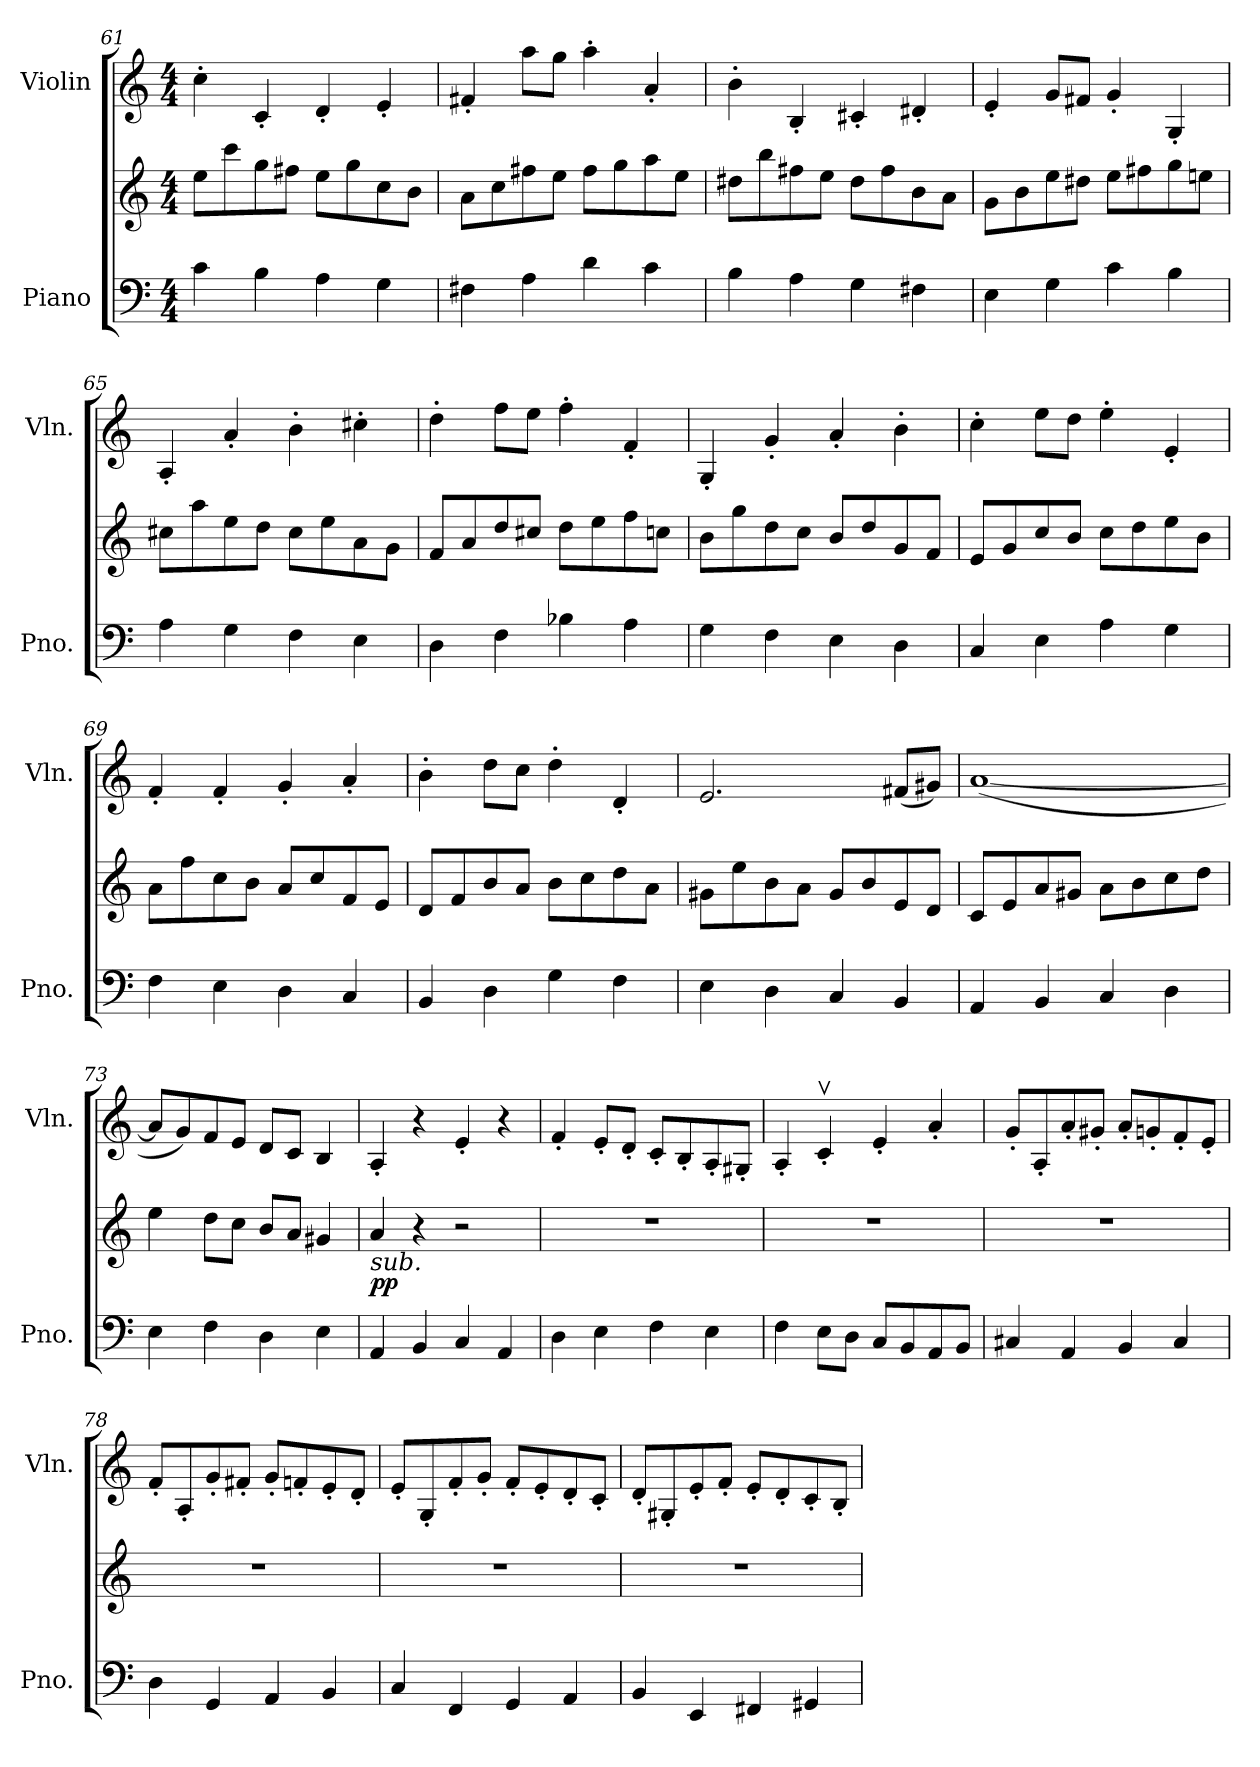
**kern	**kern	**dynam	**kern
*part2	*part2	*part2	*part1
*staff3	*staff2	*staff2/3	*staff1
*I"Piano	*	*	*I"Violin
*I'Pno.	*	*	*I'Vln.
*clefF4	*clefG2	*	*clefG2
*k[]	*k[]	*	*k[]
*M4/4	*M4/4	*	*M4/4
=61	=61	=61	=61
4ci\	8eei\L	.	4cc'i\
.	8ccci\	.	.
4Bi\	8ggi\	.	4c'i/
.	8ff#Xi\J	.	.
4Ai\	8eei\L	.	4d'i/
.	8ggi\	.	.
4Gi\	8cci\	.	4e'i/
.	8bi\J	.	.
!!LO:LB:g=z
=62	=62	=62	=62
4F#Xi\	8ai\L	.	4f#X'i/
.	8cci\	.	.
4Ai\	8ff#Xi\	.	8aai\L
.	8eei\J	.	8ggi\J
4di\	8ff#i\L	.	4aa'i\
.	8ggi\	.	.
4ci\	8aai\	.	4a'i/
.	8eei\J	.	.
=63	=63	=63	=63
4Bi\	8dd#Xi\L	.	4b'i\
.	8bbi\	.	.
4Ai\	8ff#Xi\	.	4B'i/
.	8eei\J	.	.
4Gi\	8dd#i\L	.	4c#X'i/
.	8ff#i\	.	.
4F#Xi\	8bi\	.	4d#X'i/
.	8ai\J	.	.
=64	=64	=64	=64
4Ei\	8gi\L	.	4e'i/
.	8bi\	.	.
4Gi\	8eei\	.	8gi/L
.	8dd#Xi\J	.	8f#Xi/J
4ci\	8eei\L	.	4g'i/
.	8ff#Xi\	.	.
4Bi\	8ggi\	.	4G'i/
.	8eeni\J	.	.
=65	=65	=65	=65
4Ai\	8cc#Xi\L	.	4A'i/
.	8aai\	.	.
4Gi\	8eei\	.	4a'i/
.	8ddi\J	.	.
4Fi\	8cc#i\L	.	4b'i\
.	8eei\	.	.
4Ei\	8ai\	.	4cc#X'i\
.	8gi\J	.	.
!!LO:PB:g=z
=66	=66	=66	=66
4Di\	8fi/L	.	4dd'i\
.	8ai/	.	.
4Fi\	8ddi/	.	8ffi\L
.	8cc#Xi/J	.	8eei\J
4B-Xi\	8ddi\L	.	4ff'i\
.	8eei\	.	.
4Ai\	8ffi\	.	4f'i/
.	8ccni\J	.	.
=67	=67	=67	=67
4Gi\	8bi\L	.	4G'i/
.	8ggi\	.	.
4Fi\	8ddi\	.	4g'i/
.	8cci\J	.	.
4Ei\	8bi/L	.	4a'i/
.	8ddi/	.	.
4Di\	8gi/	.	4b'i\
.	8fi/J	.	.
=68	=68	=68	=68
4Ci/	8ei/L	.	4cc'i\
.	8gi/	.	.
4Ei\	8cci/	.	8eei\L
.	8bi/J	.	8ddi\J
4Ai\	8cci\L	.	4ee'i\
.	8ddi\	.	.
4Gi\	8eei\	.	4e'i/
.	8bi\J	.	.
=69	=69	=69	=69
4Fi\	8ai\L	.	4f'i/
.	8ffi\	.	.
4Ei\	8cci\	.	4f'i/
.	8bi\J	.	.
4Di\	8ai/L	.	4g'i/
.	8cci/	.	.
4Ci/	8fi/	.	4a'i/
.	8ei/J	.	.
!!LO:LB:g=z
=70	=70	=70	=70
4BBi/	8di/L	.	4b'i\
.	8fi/	.	.
4Di\	8bi/	.	8ddi\L
.	8ai/J	.	8cci\J
4Gi\	8bi\L	.	4dd'i\
.	8cci\	.	.
4Fi\	8ddi\	.	4d'i/
.	8ai\J	.	.
=71	=71	=71	=71
4Ei\	8g#Xi\L	.	2.ei/
.	8eei\	.	.
4Di\	8bi\	.	.
.	8ai\J	.	.
4Ci/	8g#i/L	.	.
.	8bi/	.	.
4BBi/	8ei/	.	(8f#Xi/L
.	8di/J	.	8g#Xi/J)
=72	=72	=72	=72
4AAi/	8ci/L	.	([1ai
.	8ei/	.	.
4BBi/	8ai/	.	.
.	8g#Xi/J	.	.
4Ci/	8ai\L	.	.
.	8bi\	.	.
4Di\	8cci\	.	.
.	8ddi\J	.	.
=73	=73	=73	=73
4Ei\	4eei\	.	8ai/L]
.	.	.	8gi/)
4Fi\	8ddi\L	.	8fi/
.	8cci\J	.	8ei/J
4Di\	8bi/L	.	8di/L
.	8ai/J	.	8ci/J
4Ei\	4g#Xi/	.	4Bi/
!!LO:LB:g=z
=74	=74	=74	=74
!	!LO:TX:b:i:t=sub.	!	!
4AAi/	4ai/	pp	4A'i/
4BBi/	4r	.	4r
4Ci/	2r	.	4e'i/
4AAi/	.	.	4r
=75	=75	=75	=75
4Di\	1r	.	4f'i/
4Ei\	.	.	8e'i/L
.	.	.	8d'i/J
4Fi\	.	.	8c'i/L
.	.	.	8B'i/
4Ei\	.	.	8A'i/
.	.	.	8G#X'i/J
=76	=76	=76	=76
4Fi\	1r	.	4A'i/
8Ei\L	.	.	4cv'i/
8Di\J	.	.	.
8Ci/L	.	.	4e'i/
8BBi/	.	.	.
8AAi/	.	.	4a'i/
8BBi/J	.	.	.
=77	=77	=77	=77
4C#Xi/	1r	.	8g'i/L
.	.	.	8A'i/
4AAi/	.	.	8a'i/
.	.	.	8g#X'i/J
4BBi/	.	.	8a'i/L
.	.	.	8gn'i/
4C#i/	.	.	8f'i/
.	.	.	8e'i/J
=78	=78	=78	=78
4Di\	1r	.	8f'i/L
.	.	.	8A'i/
4GGi/	.	.	8g'i/
.	.	.	8f#X'i/J
4AAi/	.	.	8g'i/L
.	.	.	8fn'i/
4BBi/	.	.	8e'i/
.	.	.	8d'i/J
!!LO:LB:g=z
=79	=79	=79	=79
4Ci/	1r	.	8e'i/L
.	.	.	8G'i/
4FFi/	.	.	8f'i/
.	.	.	8g'i/J
4GGi/	.	.	8f'i/L
.	.	.	8e'i/
4AAi/	.	.	8d'i/
.	.	.	8c'i/J
=80	=80	=80	=80
4BBi/	1r	.	8d'i/L
.	.	.	8G#X'i/
4EEi/	.	.	8e'i/
.	.	.	8f'i/J
4FF#Xi/	.	.	8e'i/L
.	.	.	8d'i/
4GG#Xi/	.	.	8c'i/
.	.	.	8B'i/J
=	=	=	=
*-	*-	*-	*-
